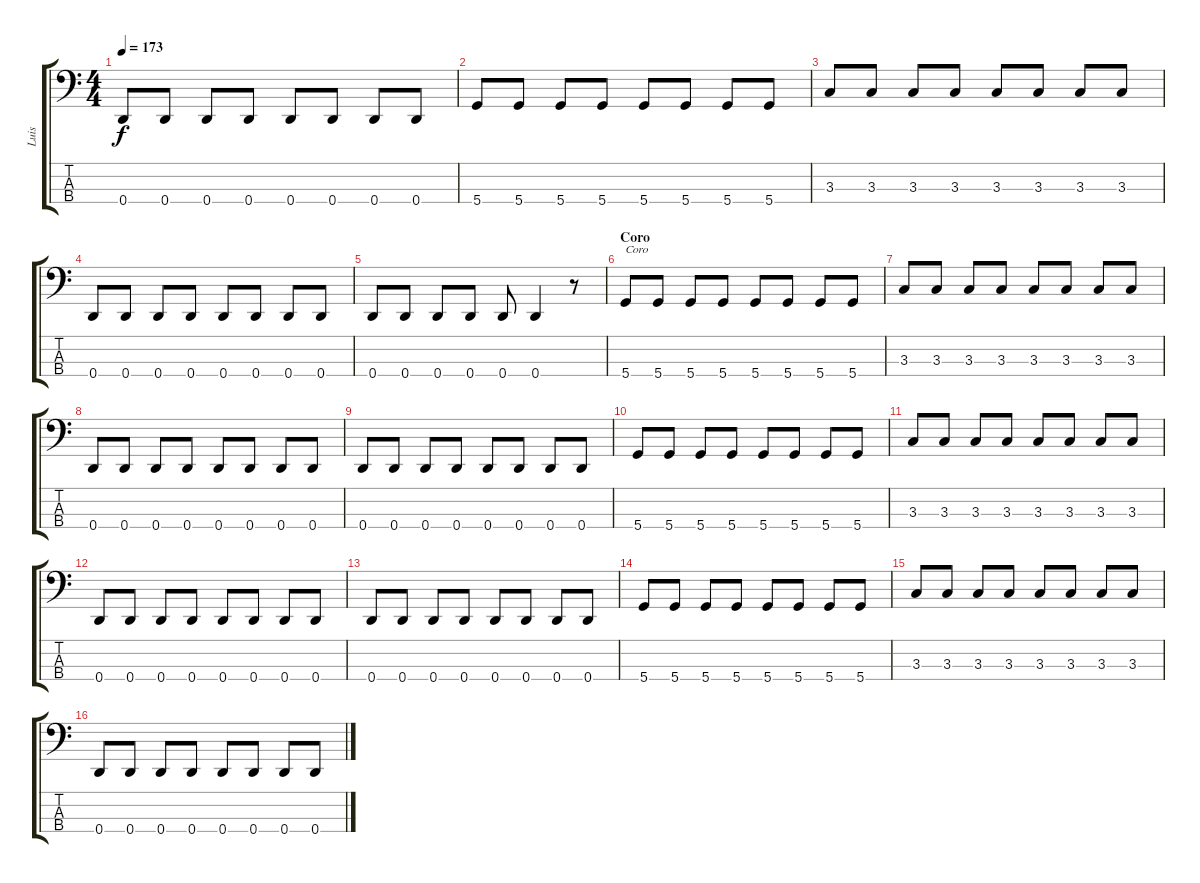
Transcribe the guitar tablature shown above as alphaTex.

\track ("Luis" "Luis") {instrument electricbassfinger}
\staff {score tabs}
\tuning (G2 D2 A1 D1) {hide}
\ts (4 4)
\tempo 173
\clef f4
\ks c
0.4.8{dy f} 0.4.8 0.4.8 0.4.8 0.4.8 0.4.8 0.4.8 0.4.8 |
5.4.8 5.4.8 5.4.8 5.4.8 5.4.8 5.4.8 5.4.8 5.4.8 |
3.3.8 3.3.8 3.3.8 3.3.8 3.3.8 3.3.8 3.3.8 3.3.8 |
0.4.8 0.4.8 0.4.8 0.4.8 0.4.8 0.4.8 0.4.8 0.4.8 |
0.4.8 0.4.8 0.4.8 0.4.8 0.4.8 0.4.4 r.8 |
\section ("" "Coro")
5.4.8{txt "Coro"} 5.4.8 5.4.8 5.4.8 5.4.8 5.4.8 5.4.8 5.4.8 |
3.3.8 3.3.8 3.3.8 3.3.8 3.3.8 3.3.8 3.3.8 3.3.8 |
0.4.8 0.4.8 0.4.8 0.4.8 0.4.8 0.4.8 0.4.8 0.4.8 |
0.4.8 0.4.8 0.4.8 0.4.8 0.4.8 0.4.8 0.4.8 0.4.8 |
5.4.8 5.4.8 5.4.8 5.4.8 5.4.8 5.4.8 5.4.8 5.4.8 |
3.3.8 3.3.8 3.3.8 3.3.8 3.3.8 3.3.8 3.3.8 3.3.8 |
0.4.8 0.4.8 0.4.8 0.4.8 0.4.8 0.4.8 0.4.8 0.4.8 |
0.4.8 0.4.8 0.4.8 0.4.8 0.4.8 0.4.8 0.4.8 0.4.8 |
5.4.8 5.4.8 5.4.8 5.4.8 5.4.8 5.4.8 5.4.8 5.4.8 |
3.3.8 3.3.8 3.3.8 3.3.8 3.3.8 3.3.8 3.3.8 3.3.8 |
0.4.8 0.4.8 0.4.8 0.4.8 0.4.8 0.4.8 0.4.8 0.4.8
